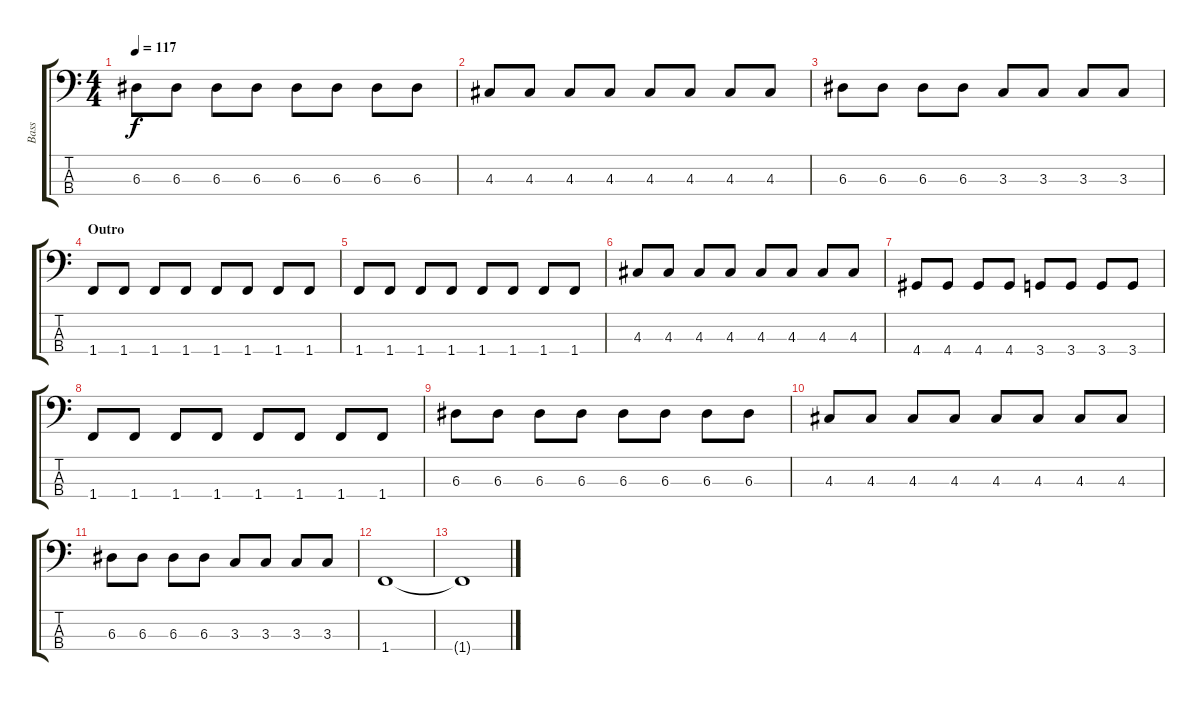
\track ("Bass" "Bass") {instrument electricbasspick}
\staff {score tabs}
\tuning (G2 D2 A1 E1) {hide}
\ts (4 4)
\tempo 117
\clef f4
\ks c
6.3.8{dy f} 6.3.8 6.3.8 6.3.8 6.3.8 6.3.8 6.3.8 6.3.8 |
4.3.8 4.3.8 4.3.8 4.3.8 4.3.8 4.3.8 4.3.8 4.3.8 |
6.3.8 6.3.8 6.3.8 6.3.8 3.3.8 3.3.8 3.3.8 3.3.8 |
\section ("" "Outro")
1.4.8 1.4.8 1.4.8 1.4.8 1.4.8 1.4.8 1.4.8 1.4.8 |
1.4.8 1.4.8 1.4.8 1.4.8 1.4.8 1.4.8 1.4.8 1.4.8 |
4.3.8 4.3.8 4.3.8 4.3.8 4.3.8 4.3.8 4.3.8 4.3.8 |
4.4.8 4.4.8 4.4.8 4.4.8 3.4.8 3.4.8 3.4.8 3.4.8 |
1.4.8 1.4.8 1.4.8 1.4.8 1.4.8 1.4.8 1.4.8 1.4.8 |
6.3.8 6.3.8 6.3.8 6.3.8 6.3.8 6.3.8 6.3.8 6.3.8 |
4.3.8 4.3.8 4.3.8 4.3.8 4.3.8 4.3.8 4.3.8 4.3.8 |
6.3.8 6.3.8 6.3.8 6.3.8 3.3.8 3.3.8 3.3.8 3.3.8 |
1.4.1 |
1.4{t}.1
